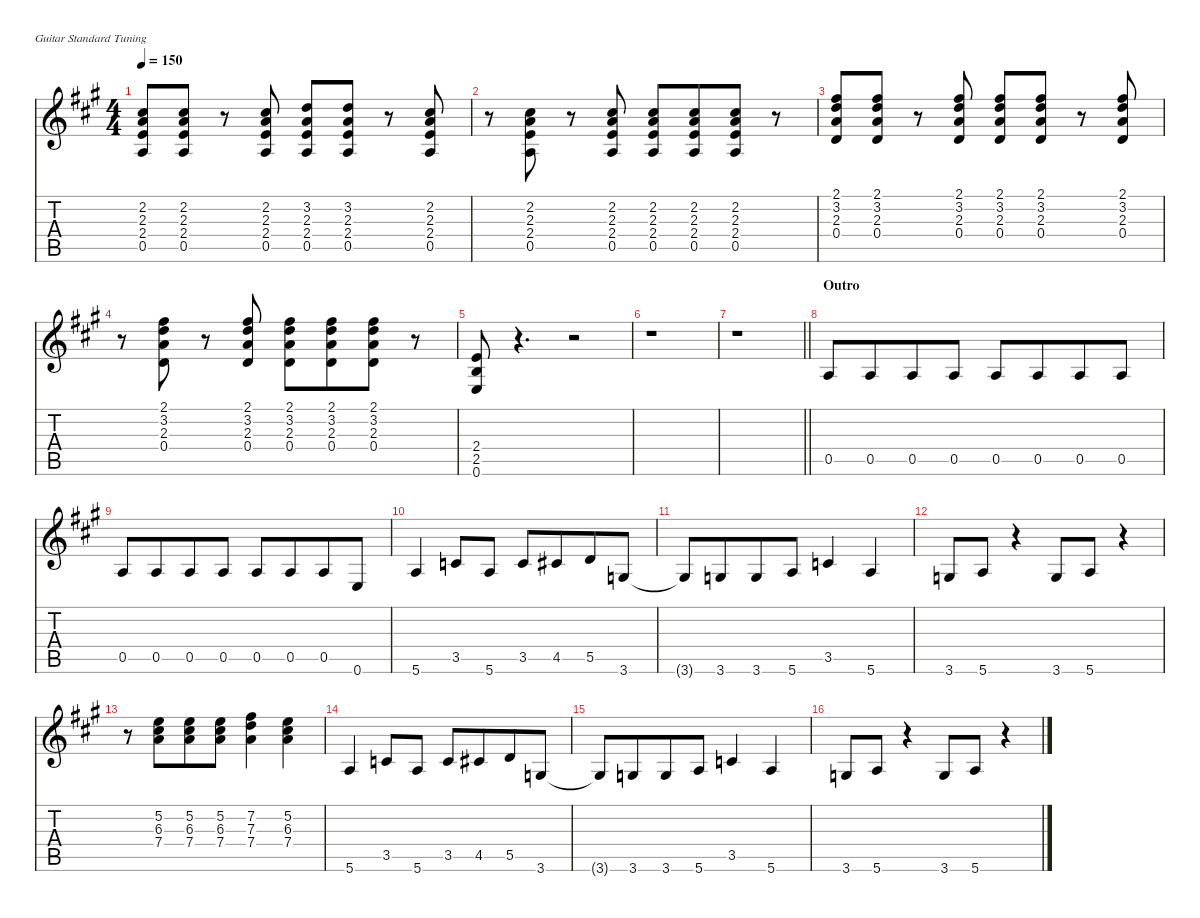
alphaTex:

\defaultSystemsLayout 4
\hideDynamics
\bracketExtendMode nobrackets
\singleTrackTrackNamePolicy hidden
\multiTrackTrackNamePolicy hidden
\firstSystemTrackNameMode fullname
\firstSystemTrackNameOrientation horizontal
\otherSystemsTrackNameOrientation horizontal
\track ("Lead Guitar" "od.guit.") {instrument overdrivenguitar}
\staff {score tabs}
\tuning (E4 B3 G3 D3 A2 E2)
\ts (4 4)
\tempo 150
\clef g2
\ks a
(2.2{acc #} 2.3{acc forcenatural} 2.4{acc forcenatural} 0.5{acc forcenatural}).8{dy mf beam Up} (2.2{acc #} 2.3{acc forcenatural} 2.4{acc forcenatural} 0.5{acc forcenatural}).8{beam Up} r.8{beam Up} (2.2{acc #} 2.3{acc forcenatural} 2.4{acc forcenatural} 0.5{acc forcenatural}).8{beam Up} (3.2{acc forcenatural} 2.3{acc forcenatural} 2.4{acc forcenatural} 0.5{acc forcenatural}).8{beam Up} (3.2{acc forcenatural} 2.3{acc forcenatural} 2.4{acc forcenatural} 0.5{acc forcenatural}).8{beam Up} r.8{beam Up} (2.2{acc #} 2.3{acc forcenatural} 2.4{acc forcenatural} 0.5{acc forcenatural}).8{beam Up} |
r.8{beam Down} (2.2{acc #} 2.3{acc forcenatural} 2.4{acc forcenatural} 0.5{acc forcenatural}).8{beam Up} r.8{beam Up} (2.2{acc #} 2.3{acc forcenatural} 2.4{acc forcenatural} 0.5{acc forcenatural}).8{beam Up} (2.2{acc #} 2.3{acc forcenatural} 2.4{acc forcenatural} 0.5{acc forcenatural}).8{beam Up} (2.2{acc #} 2.3{acc forcenatural} 2.4{acc forcenatural} 0.5{acc forcenatural}).8{beam Up beam merge} (2.2{acc #} 2.3{acc forcenatural} 2.4{acc forcenatural} 0.5{acc forcenatural}).8{beam Up} r.8{beam Up} |
(2.1{acc #} 3.2{acc forcenatural} 2.3{acc forcenatural} 0.4{acc forcenatural}).8{beam Up} (2.1{acc #} 3.2{acc forcenatural} 2.3{acc forcenatural} 0.4{acc forcenatural}).8{beam Up} r.8{beam Up} (2.1{acc #} 3.2{acc forcenatural} 2.3{acc forcenatural} 0.4{acc forcenatural}).8{beam Down} (2.1{acc #} 3.2{acc forcenatural} 2.3{acc forcenatural} 0.4{acc forcenatural}).8{beam Up} (2.1{acc #} 3.2{acc forcenatural} 2.3{acc forcenatural} 0.4{acc forcenatural}).8{beam Up} r.8{beam Up} (2.1{acc #} 3.2{acc forcenatural} 2.3{acc forcenatural} 0.4{acc forcenatural}).8{beam Down} |
r.8{beam Down} (2.1{acc #} 3.2{acc forcenatural} 2.3{acc forcenatural} 0.4{acc forcenatural}).8{beam Down} r.8{beam Up} (2.1{acc #} 3.2{acc forcenatural} 2.3{acc forcenatural} 0.4{acc forcenatural}).8{beam Down} (2.1{acc #} 3.2{acc forcenatural} 2.3{acc forcenatural} 0.4{acc forcenatural}).8{beam Down} (2.1{acc #} 3.2{acc forcenatural} 2.3{acc forcenatural} 0.4{acc forcenatural}).8{beam Down beam merge} (2.1{acc #} 3.2{acc forcenatural} 2.3{acc forcenatural} 0.4{acc forcenatural}).8{beam Down} r.8{beam Up} |
(2.4{acc forcenatural} 2.5{acc forcenatural} 0.6{acc forcenatural}).8{beam Up} r.4{d beam Up} r.2{beam Up} |
r.1{beam Down} |
\barLineRight lightlight
r.1{beam Down} |
\section ("" "Outro")
0.5{acc forcenatural}.8{dy mp beam Up} 0.5{acc forcenatural}.8{beam Up beam merge} 0.5{acc forcenatural}.8{beam Up} 0.5{acc forcenatural}.8{beam Up} 0.5{acc forcenatural}.8{beam Up} 0.5{acc forcenatural}.8{beam Up beam merge} 0.5{acc forcenatural}.8{dy mf beam Up} 0.5{acc forcenatural}.8{beam Up} |
0.5{acc forcenatural}.8{beam Up} 0.5{acc forcenatural}.8{beam Up beam merge} 0.5{acc forcenatural}.8{beam Up} 0.5{acc forcenatural}.8{beam Up} 0.5{acc forcenatural}.8{dy f beam Up} 0.5{acc forcenatural}.8{beam Up beam merge} 0.5{acc forcenatural}.8{beam Up} 0.6{acc forcenatural}.8{beam Up} |
5.6{acc forcenatural}.4{dy ff beam Up} 3.5{acc forcenatural}.8{beam Up} 5.6{acc forcenatural}.8{beam Up} 3.5{acc forcenatural}.8{beam Up} 4.5{acc #}.8{beam Up beam merge} 5.5{acc forcenatural}.8{beam Up} 3.6{acc forcenatural}.8{beam Up} |
3.6{t acc forcenatural}.8{beam Up} 3.6{acc forcenatural}.8{beam Up beam merge} 3.6{acc forcenatural}.8{beam Up} 5.6{acc forcenatural}.8{beam Up} 3.5{acc forcenatural}.4{beam Up} 5.6{acc forcenatural}.4{beam Up} |
3.6{acc forcenatural}.8{beam Up} 5.6{acc forcenatural}.8{beam Up} r.4{beam Up} 3.6{acc forcenatural}.8{beam Up} 5.6{acc forcenatural}.8{beam Up} r.4{beam Up} |
r.8{beam Down} (5.2{acc forcenatural} 6.3{acc #} 7.4{acc forcenatural}).8{dy mf beam Down beam merge} (5.2{acc forcenatural} 6.3{acc #} 7.4{acc forcenatural}).8{beam Down} (5.2{acc forcenatural} 6.3{acc #} 7.4{acc forcenatural}).8{beam Down} (7.2{acc #} 7.3{acc forcenatural} 7.4{acc forcenatural}).4{beam Down} (5.2{acc forcenatural} 6.3{acc #} 7.4{acc forcenatural}).4{beam Down} |
5.6{acc forcenatural}.4{dy ff beam Up} 3.5{acc forcenatural}.8{beam Up} 5.6{acc forcenatural}.8{beam Up} 3.5{acc forcenatural}.8{beam Up} 4.5{acc #}.8{beam Up beam merge} 5.5{acc forcenatural}.8{beam Up} 3.6{acc forcenatural}.8{beam Up} |
3.6{t acc forcenatural}.8{beam Up} 3.6{acc forcenatural}.8{beam Up beam merge} 3.6{acc forcenatural}.8{beam Up} 5.6{acc forcenatural}.8{beam Up} 3.5{acc forcenatural}.4{beam Up} 5.6{acc forcenatural}.4{beam Up} |
3.6{acc forcenatural}.8{beam Up} 5.6{acc forcenatural}.8{beam Up} r.4{beam Up} 3.6{acc forcenatural}.8{beam Up} 5.6{acc forcenatural}.8{beam Up} r.4{beam Up}
